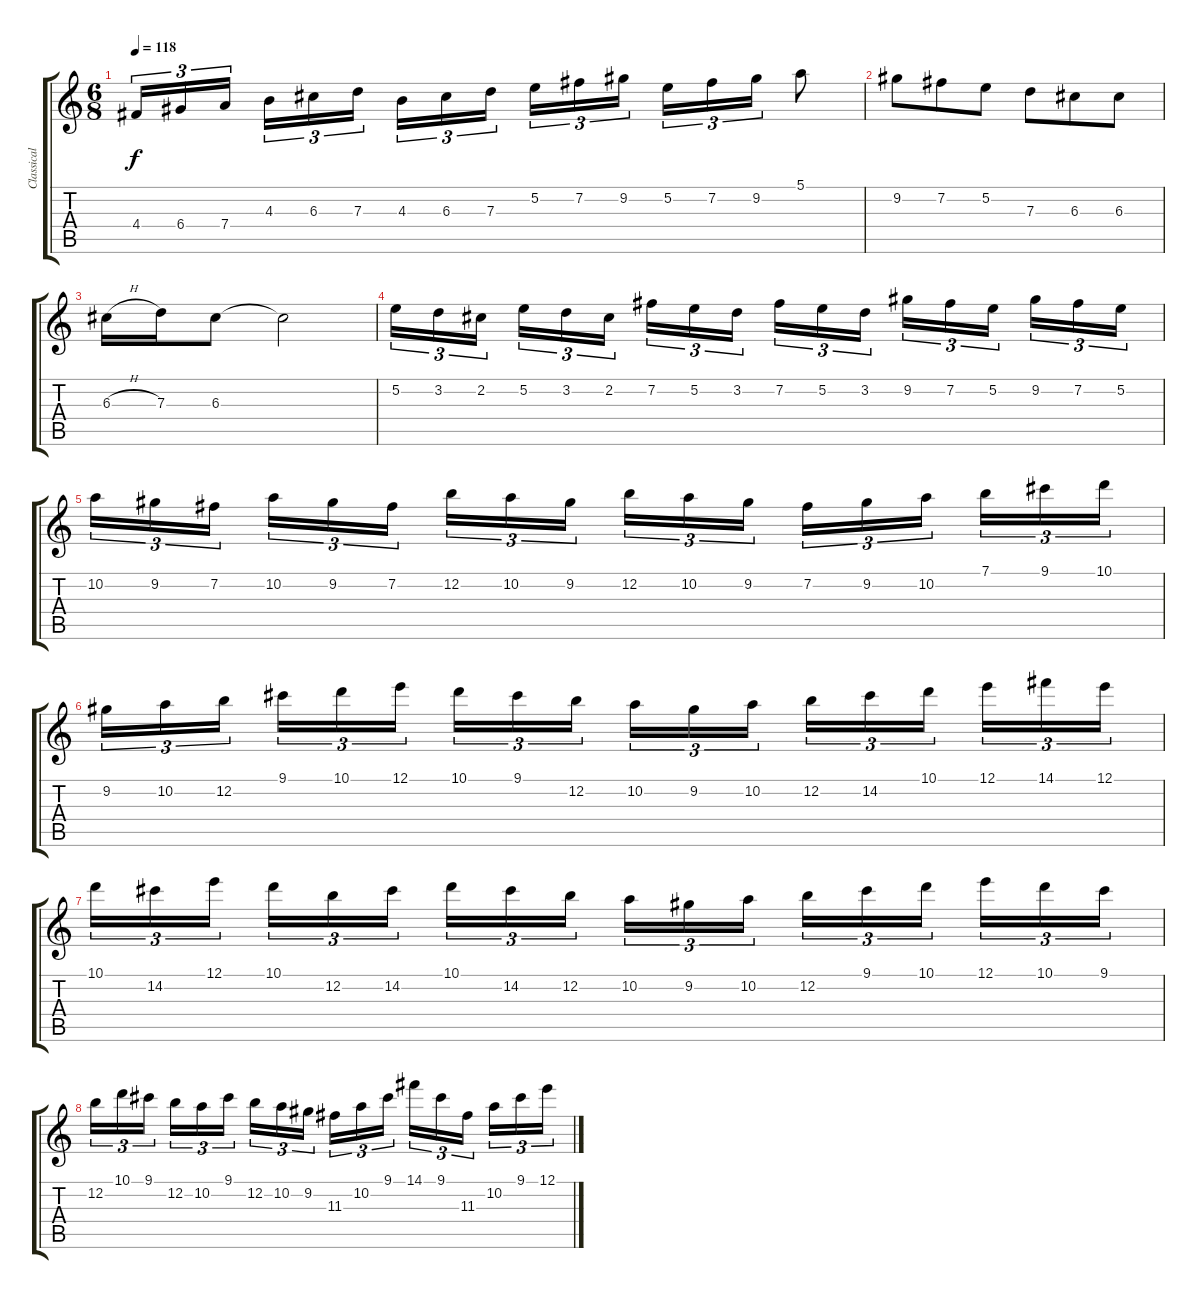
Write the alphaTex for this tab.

\track ("Classical Lead" "Classical ") {instrument acousticguitarnylon}
\staff {score tabs}
\tuning (E4 B3 G3 D3 A2 E2) {hide}
\ts (6 8)
\tempo 118
\clef g2
\ks c
4.4.16{tu (3 2) dy f} 6.4.16{tu (3 2)} 7.4.16{tu (3 2) beam splitsecondary} 4.3.16{tu (3 2)} 6.3.16{tu (3 2)} 7.3.16{tu (3 2) beam splitsecondary} 4.3.16{tu (3 2)} 6.3.16{tu (3 2)} 7.3.16{tu (3 2)} 5.2.16{tu (3 2)} 7.2.16{tu (3 2)} 9.2.16{tu (3 2) beam splitsecondary} 5.2.16{tu (3 2)} 7.2.16{tu (3 2)} 9.2.16{tu (3 2)} 5.1.8 |
9.2.8 7.2.8 5.2.8 7.3.8 6.3.8 6.3.8 |
6.3{h}.16 7.3.16 6.3.8 6.3{t}.2 |
5.2.16{tu (3 2)} 3.2.16{tu (3 2)} 2.2.16{tu (3 2) beam splitsecondary} 5.2.16{tu (3 2)} 3.2.16{tu (3 2)} 2.2.16{tu (3 2) beam splitsecondary} 7.2.16{tu (3 2)} 5.2.16{tu (3 2)} 3.2.16{tu (3 2)} 7.2.16{tu (3 2)} 5.2.16{tu (3 2)} 3.2.16{tu (3 2) beam splitsecondary} 9.2.16{tu (3 2)} 7.2.16{tu (3 2)} 5.2.16{tu (3 2) beam splitsecondary} 9.2.16{tu (3 2)} 7.2.16{tu (3 2)} 5.2.16{tu (3 2)} |
10.2.16{tu (3 2)} 9.2.16{tu (3 2)} 7.2.16{tu (3 2) beam splitsecondary} 10.2.16{tu (3 2)} 9.2.16{tu (3 2)} 7.2.16{tu (3 2) beam splitsecondary} 12.2.16{tu (3 2)} 10.2.16{tu (3 2)} 9.2.16{tu (3 2)} 12.2.16{tu (3 2)} 10.2.16{tu (3 2)} 9.2.16{tu (3 2) beam splitsecondary} 7.2.16{tu (3 2)} 9.2.16{tu (3 2)} 10.2.16{tu (3 2) beam splitsecondary} 7.1.16{tu (3 2)} 9.1.16{tu (3 2)} 10.1.16{tu (3 2)} |
9.2.16{tu (3 2)} 10.2.16{tu (3 2)} 12.2.16{tu (3 2) beam splitsecondary} 9.1.16{tu (3 2)} 10.1.16{tu (3 2)} 12.1.16{tu (3 2) beam splitsecondary} 10.1.16{tu (3 2)} 9.1.16{tu (3 2)} 12.2.16{tu (3 2)} 10.2.16{tu (3 2)} 9.2.16{tu (3 2)} 10.2.16{tu (3 2) beam splitsecondary} 12.2.16{tu (3 2)} 14.2.16{tu (3 2)} 10.1.16{tu (3 2) beam splitsecondary} 12.1.16{tu (3 2)} 14.1.16{tu (3 2)} 12.1.16{tu (3 2)} |
10.1.16{tu (3 2)} 14.2.16{tu (3 2)} 12.1.16{tu (3 2) beam splitsecondary} 10.1.16{tu (3 2)} 12.2.16{tu (3 2)} 14.2.16{tu (3 2) beam splitsecondary} 10.1.16{tu (3 2)} 14.2.16{tu (3 2)} 12.2.16{tu (3 2)} 10.2.16{tu (3 2)} 9.2.16{tu (3 2)} 10.2.16{tu (3 2) beam splitsecondary} 12.2.16{tu (3 2)} 9.1.16{tu (3 2)} 10.1.16{tu (3 2) beam splitsecondary} 12.1.16{tu (3 2)} 10.1.16{tu (3 2)} 9.1.16{tu (3 2)} |
12.2.16{tu (3 2)} 10.1.16{tu (3 2)} 9.1.16{tu (3 2) beam splitsecondary} 12.2.16{tu (3 2)} 10.2.16{tu (3 2)} 9.1.16{tu (3 2) beam splitsecondary} 12.2.16{tu (3 2)} 10.2.16{tu (3 2)} 9.2.16{tu (3 2)} 11.3.16{tu (3 2)} 10.2.16{tu (3 2)} 9.1.16{tu (3 2) beam splitsecondary} 14.1.16{tu (3 2)} 9.1.16{tu (3 2)} 11.3.16{tu (3 2) beam splitsecondary} 10.2.16{tu (3 2)} 9.1.16{tu (3 2)} 12.1.16{tu (3 2)}
